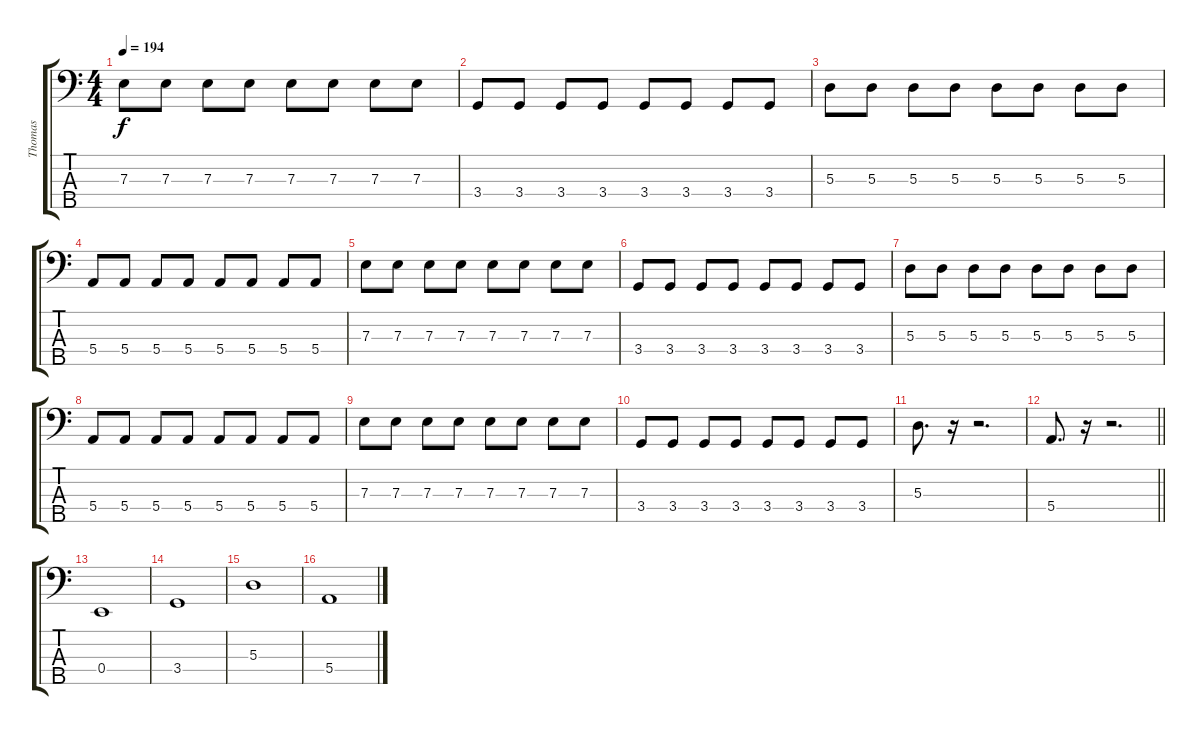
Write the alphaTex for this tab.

\track ("Thomas" "Thomas") {instrument electricbassfinger}
\staff {score tabs}
\tuning (G2 D2 A1 E1 B0) {hide}
\ts (4 4)
\tempo 194
\clef f4
\ks c
7.3.8{dy f} 7.3.8 7.3.8 7.3.8 7.3.8 7.3.8 7.3.8 7.3.8 |
3.4.8 3.4.8 3.4.8 3.4.8 3.4.8 3.4.8 3.4.8 3.4.8 |
5.3.8 5.3.8 5.3.8 5.3.8 5.3.8 5.3.8 5.3.8 5.3.8 |
5.4.8 5.4.8 5.4.8 5.4.8 5.4.8 5.4.8 5.4.8 5.4.8 |
7.3.8 7.3.8 7.3.8 7.3.8 7.3.8 7.3.8 7.3.8 7.3.8 |
3.4.8 3.4.8 3.4.8 3.4.8 3.4.8 3.4.8 3.4.8 3.4.8 |
5.3.8 5.3.8 5.3.8 5.3.8 5.3.8 5.3.8 5.3.8 5.3.8 |
5.4.8 5.4.8 5.4.8 5.4.8 5.4.8 5.4.8 5.4.8 5.4.8 |
7.3.8 7.3.8 7.3.8 7.3.8 7.3.8 7.3.8 7.3.8 7.3.8 |
3.4.8 3.4.8 3.4.8 3.4.8 3.4.8 3.4.8 3.4.8 3.4.8 |
5.3.8{d} r.16 r.2{d} |
\barLineRight lightlight
5.4.8{d} r.16 r.2{d} |
\section ("" "")
0.4.1 |
3.4.1 |
5.3.1 |
5.4.1
